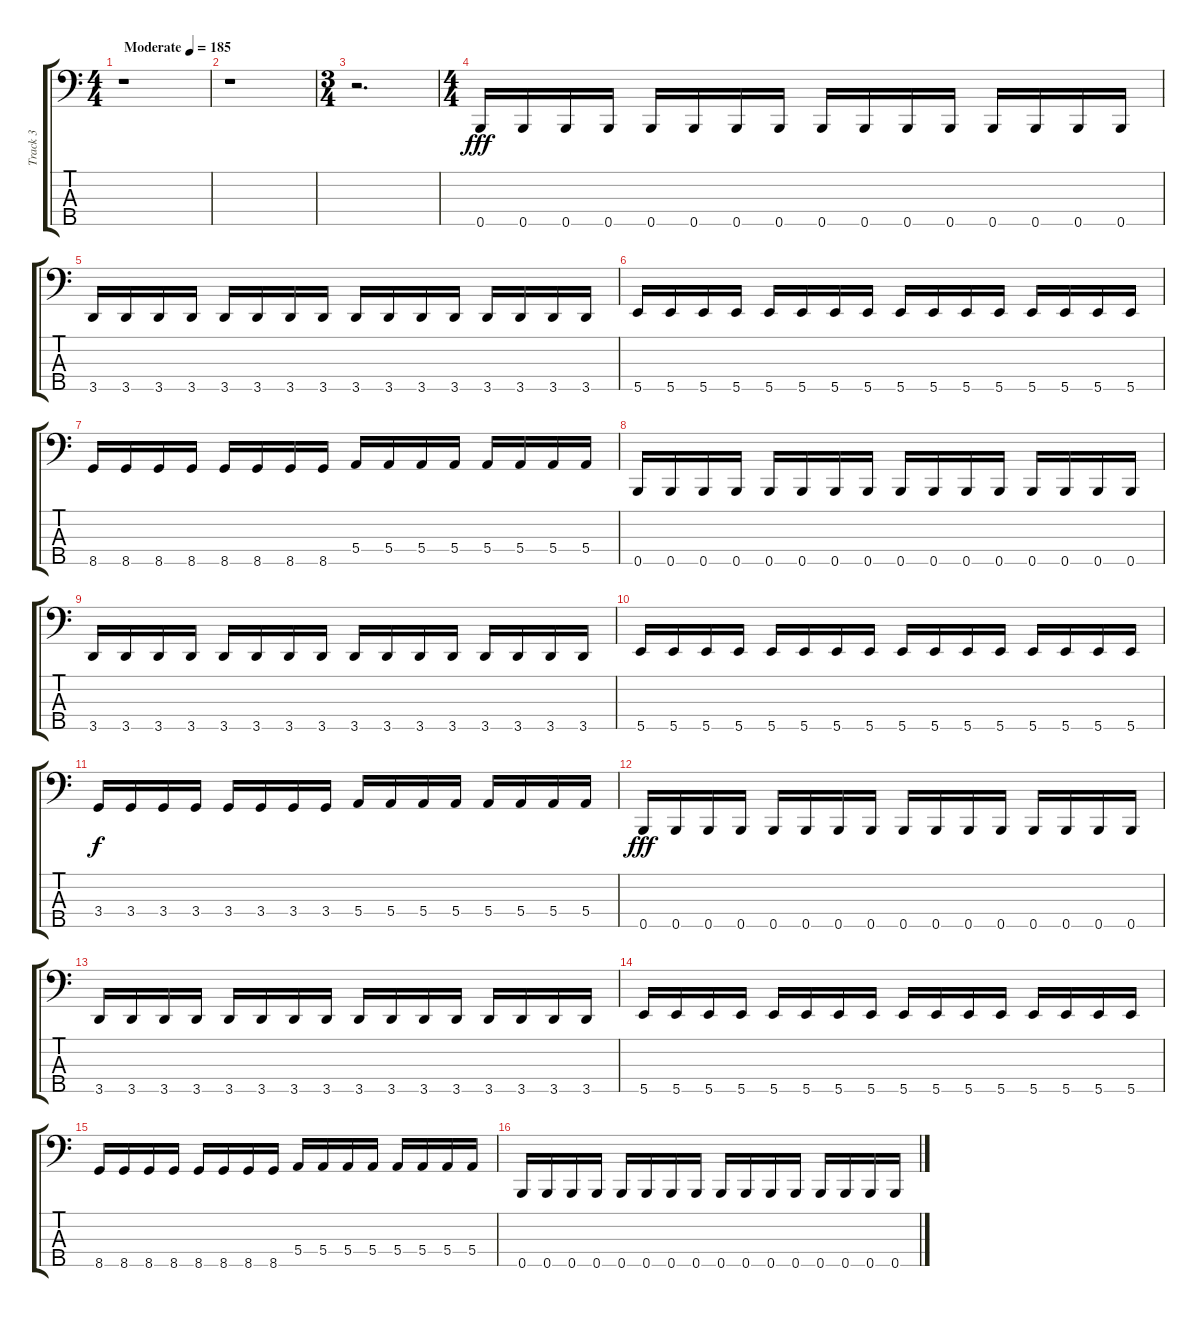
\track ("Track 3" "Track 3") {instrument electricbassfinger}
\staff {score tabs}
\tuning (G2 D2 A1 E1 B0) {hide}
\ts (4 4)
\tempo (185 "Moderate")
\clef f4
\ks c
r.1{dy fff instrument electricbassfinger} |
r.1 |
\ts (3 4)
r.2{d} |
\ts (4 4)
0.5.16 0.5.16 0.5.16 0.5.16 0.5.16 0.5.16 0.5.16 0.5.16 0.5.16 0.5.16 0.5.16 0.5.16 0.5.16 0.5.16 0.5.16 0.5.16 |
3.5.16 3.5.16 3.5.16 3.5.16 3.5.16 3.5.16 3.5.16 3.5.16 3.5.16 3.5.16 3.5.16 3.5.16 3.5.16 3.5.16 3.5.16 3.5.16 |
5.5.16 5.5.16 5.5.16 5.5.16 5.5.16 5.5.16 5.5.16 5.5.16 5.5.16 5.5.16 5.5.16 5.5.16 5.5.16 5.5.16 5.5.16 5.5.16 |
8.5.16 8.5.16 8.5.16 8.5.16 8.5.16 8.5.16 8.5.16 8.5.16 5.4.16 5.4.16 5.4.16 5.4.16 5.4.16 5.4.16 5.4.16 5.4.16 |
0.5.16 0.5.16 0.5.16 0.5.16 0.5.16 0.5.16 0.5.16 0.5.16 0.5.16 0.5.16 0.5.16 0.5.16 0.5.16 0.5.16 0.5.16 0.5.16 |
3.5.16 3.5.16 3.5.16 3.5.16 3.5.16 3.5.16 3.5.16 3.5.16 3.5.16 3.5.16 3.5.16 3.5.16 3.5.16 3.5.16 3.5.16 3.5.16 |
5.5.16 5.5.16 5.5.16 5.5.16 5.5.16 5.5.16 5.5.16 5.5.16 5.5.16 5.5.16 5.5.16 5.5.16 5.5.16 5.5.16 5.5.16 5.5.16 |
3.4.16{dy f} 3.4.16 3.4.16 3.4.16 3.4.16 3.4.16 3.4.16 3.4.16 5.4.16 5.4.16 5.4.16 5.4.16 5.4.16 5.4.16 5.4.16 5.4.16 |
0.5.16{dy fff} 0.5.16 0.5.16 0.5.16 0.5.16 0.5.16 0.5.16 0.5.16 0.5.16 0.5.16 0.5.16 0.5.16 0.5.16 0.5.16 0.5.16 0.5.16 |
3.5.16 3.5.16 3.5.16 3.5.16 3.5.16 3.5.16 3.5.16 3.5.16 3.5.16 3.5.16 3.5.16 3.5.16 3.5.16 3.5.16 3.5.16 3.5.16 |
5.5.16 5.5.16 5.5.16 5.5.16 5.5.16 5.5.16 5.5.16 5.5.16 5.5.16 5.5.16 5.5.16 5.5.16 5.5.16 5.5.16 5.5.16 5.5.16 |
8.5.16 8.5.16 8.5.16 8.5.16 8.5.16 8.5.16 8.5.16 8.5.16 5.4.16 5.4.16 5.4.16 5.4.16 5.4.16 5.4.16 5.4.16 5.4.16 |
0.5.16 0.5.16 0.5.16 0.5.16 0.5.16 0.5.16 0.5.16 0.5.16 0.5.16 0.5.16 0.5.16 0.5.16 0.5.16 0.5.16 0.5.16 0.5.16
